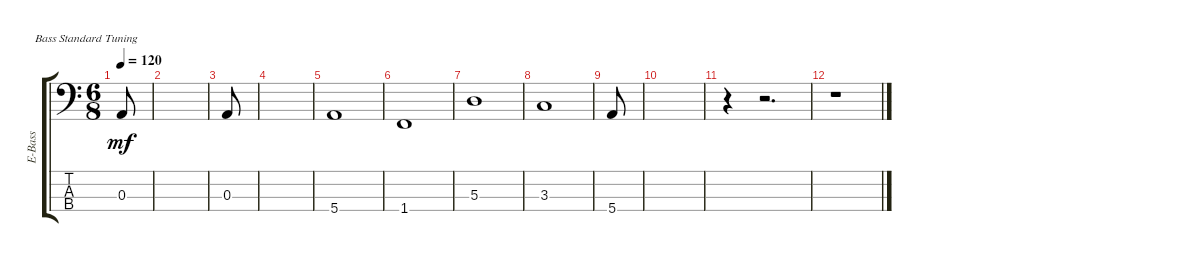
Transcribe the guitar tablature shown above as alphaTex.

\defaultSystemsLayout 4
\bracketExtendMode groupsimilarinstruments
\otherSystemsTrackNameOrientation horizontal
\track ("Electric Bass" "E-Bass") {instrument electricbassfinger}
\staff {score tabs}
\tuning (G2 D2 A1 E1)
\ts (6 8)
\tempo 120
\clef f4
\scale
0.487395
\ks c
0.3.8{dy mf instrument electricbassfinger} |
\scale
0.256303 |
\scale
0.256303 0.3.8 |
\scale
0.333333 |
\scale
0.333333 5.4.1 |
\scale
0.333333 1.4.1 |
\scale
0.333333 5.3.1 |
\scale
0.333333 3.3.1 |
\scale
0.333333 5.4.8 |
\scale
0.333333 |
\scale
0.333333 r.4 r.2{d} |
\scale
0.333333 r.1
